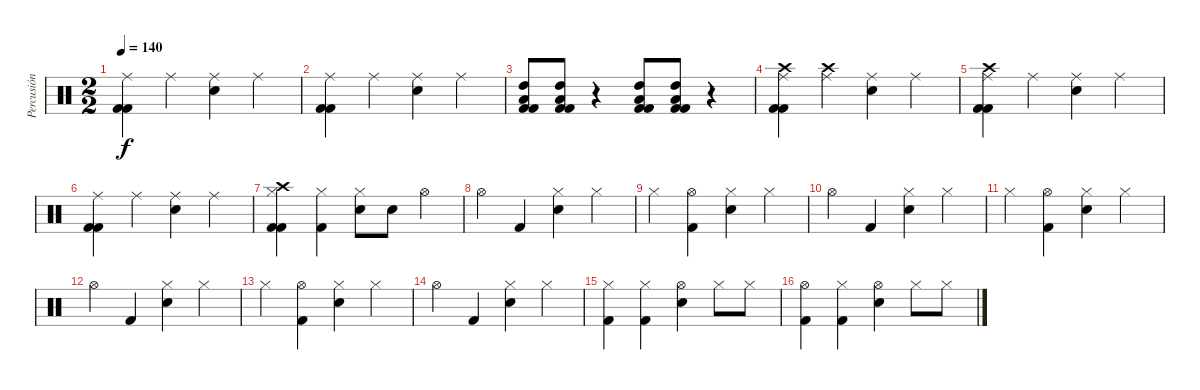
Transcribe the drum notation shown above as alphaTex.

\track ("Percusión" "Percusión") {instrument percussion}
\staff {score}
\articulation defaults
\ts (2 2)
\tempo 140
\clef neutral
\ks c
("Ride (middle)" "Kick (hit) 2" "Kick (hit) 2").4{dy f} "Ride (middle)".4 ("Ride (middle)" "Snare (hit) 2").4 "Ride (middle)".4 |
("Ride (middle)" "Kick (hit) 2" "Kick (hit) 2").4 "Ride (middle)".4 ("Ride (middle)" "Snare (hit) 2").4 "Ride (middle)".4 |
("Kick (hit) 2" "Low Tom (hit)" "High Tom (hit)" "Kick (hit) 2").8 ("Kick (hit) 2" "Low Tom (hit)" "High Tom (hit)" "Kick (hit) 2").8 r.4 ("Kick (hit) 2" "Low Tom (hit)" "High Tom (hit)" "Kick (hit) 2").8 ("Kick (hit) 2" "Low Tom (hit)" "High Tom (hit)" "Kick (hit) 2").8 r.4 |
("Ride (middle)" "Kick (hit) 2" "Kick (hit) 2" "Crash high (hit)").4 ("Ride (middle)" "Crash high (hit)").4 ("Ride (middle)" "Snare (hit) 2").4 "Ride (middle)".4 |
("Ride (middle)" "Kick (hit) 2" "Kick (hit) 2" "Crash high (hit)").4 "Ride (middle)".4 ("Ride (middle)" "Snare (hit) 2").4 "Ride (middle)".4 |
("Ride (middle)" "Kick (hit) 2" "Kick (hit) 2").4 "Ride (middle)".4 ("Ride (middle)" "Snare (hit) 2").4 "Ride (middle)".4 |
("Crash high (hit)" "Kick (hit) 2" "Kick (hit) 2" "Hi-Hat (closed)").4 ("Hi-Hat (closed)" "Kick (hit) 2").4 ("Snare (hit) 2" "Hi-Hat (closed)").8 "Snare (hit) 2".8 "Hi-Hat (open)".4 |
"Hi-Hat (open)".4 "Kick (hit) 2".4 ("Hi-Hat (closed)" "Snare (hit) 2").4 "Hi-Hat (closed)".4 |
"Hi-Hat (closed)".4 ("Hi-Hat (open)" "Kick (hit) 2").4 ("Hi-Hat (closed)" "Snare (hit) 2").4 "Hi-Hat (closed)".4 |
"Hi-Hat (open)".4 "Kick (hit) 2".4 ("Hi-Hat (closed)" "Snare (hit) 2").4 "Hi-Hat (closed)".4 |
"Hi-Hat (closed)".4 ("Hi-Hat (open)" "Kick (hit) 2").4 ("Hi-Hat (closed)" "Snare (hit) 2").4 "Hi-Hat (closed)".4 |
"Hi-Hat (open)".4 "Kick (hit) 2".4 ("Hi-Hat (closed)" "Snare (hit) 2").4 "Hi-Hat (closed)".4 |
"Hi-Hat (closed)".4 ("Hi-Hat (open)" "Kick (hit) 2").4 ("Hi-Hat (closed)" "Snare (hit) 2").4 "Hi-Hat (closed)".4 |
"Hi-Hat (open)".4 "Kick (hit) 2".4 ("Hi-Hat (closed)" "Snare (hit) 2").4 "Hi-Hat (closed)".4 |
("Hi-Hat (closed)" "Kick (hit) 2").4 ("Hi-Hat (closed)" "Kick (hit) 2").4 ("Hi-Hat (open)" "Snare (hit) 2").4 "Hi-Hat (closed)".8 "Hi-Hat (closed)".8 |
("Hi-Hat (open)" "Kick (hit) 2").4 ("Hi-Hat (closed)" "Kick (hit) 2").4 ("Hi-Hat (open)" "Snare (hit) 2").4 "Hi-Hat (closed)".8 "Hi-Hat (closed)".8
